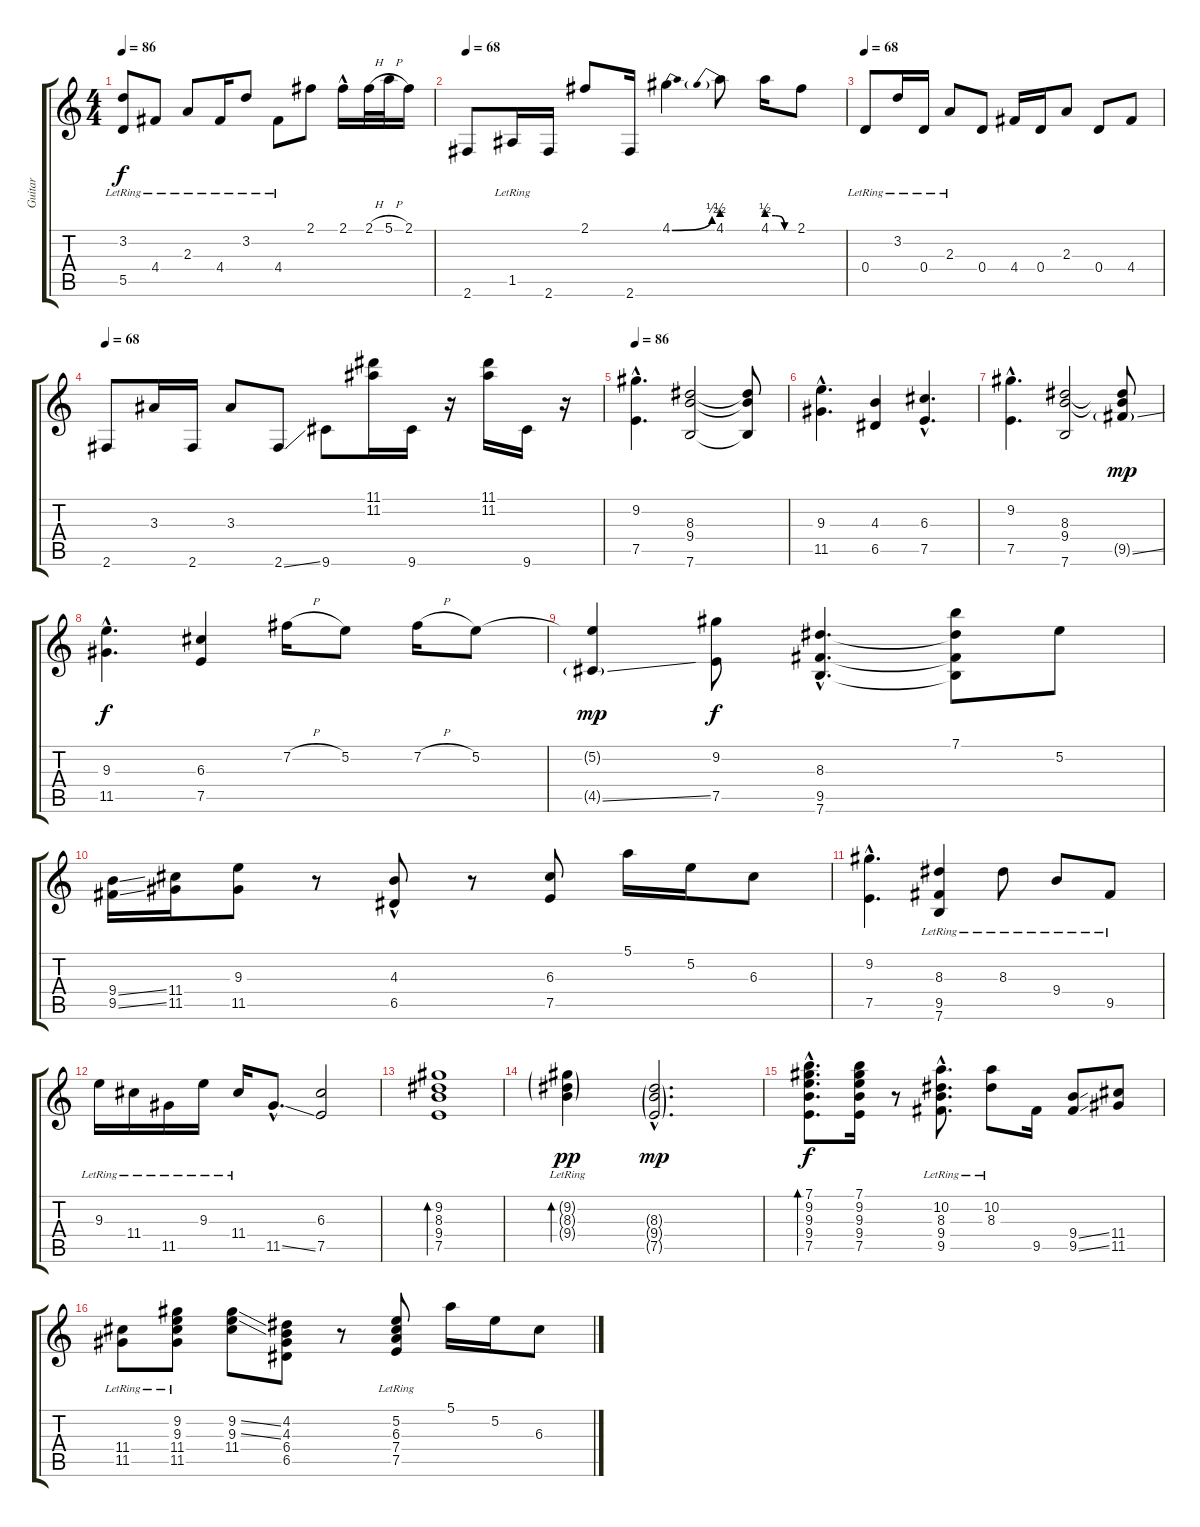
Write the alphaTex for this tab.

\track ("Guitar" "Guitar") {instrument electricguitarclean}
\staff {score tabs}
\tuning (E4 B3 G3 D3 A2 E2) {hide}
\ts (4 4)
\tempo 86
\tempo 68
\tempo 86
\clef g2
\ks c
(3.2{lr} 5.5{lr}).8{dy f instrument electricguitarclean} 4.4{lr}.8 2.3{lr}.8 4.4{lr}.16 3.2{lr}.8 4.4{lr}.8 2.1.8 2.1{hac}.16 2.1{h}.32 5.1{h}.32 2.1.16 |
\tempo 68
2.6.8 1.5{lr}.16 2.6.16 2.1.8 2.6.16 4.1{be (bend 0 0 60 2)}.4 4.1{be (prebend 0 2 60 2)}.8 4.1{be (custom 0 2 20 2 40 0 60 0)}.16 2.1.8 |
\tempo 68
0.4{lr}.8 3.2{lr}.16 0.4{lr}.16 2.3{lr}.8 0.4.8 4.4.16 0.4.16 2.3.8 0.4.8 4.4.8 |
\tempo 68
2.6.8 3.3.16 2.6.16 3.3.8 2.6{ss}.8 9.6.8 (11.1 11.2).16 9.6.16 r.16 (11.1 11.2).16 9.6.16 r.16 |
\tempo 86
(9.2{hac} 7.5{hac}).4{d} (8.3 9.4 7.6).2 (8.3{t} 9.4{t} 7.6{t}).8 |
(9.3{hac} 11.5{hac}).4{d} (4.3 6.5).4 (6.3{hac} 7.5{hac}).4{d} |
(9.2{hac} 7.5{hac}).4{d} (8.3 9.4 7.6).2 (8.3{t} 9.4{t} 9.5{ss g}).8{dy mp} |
(9.3{hac} 11.5{hac}).4{d dy f} (6.3 7.5).4 7.2{h}.16 5.2.8 7.2{h}.16 5.2.8 |
(5.2{t} 4.5{ss g}).4{dy mp} (9.2 7.5).8{dy f} (8.3{hac} 9.5{hac} 7.6{hac}).4{d} (7.1 8.3{t} 9.5{t} 7.6{t}).8 5.2.8 |
(9.4{ss} 9.5{ss}).16 (11.4 11.5).16 (9.3 11.5).8 r.8 (4.3{hac} 6.5).8 r.8 (6.3 7.5).8 5.1.16 5.2.16 6.3.8 |
(9.2{hac} 7.5{hac}).4{d} (8.3 9.5{lr} 7.6{lr}).4 8.3{lr}.8 9.4{lr}.8 9.5{lr}.8 |
9.3{lr}.16 11.4{lr}.16 11.5{lr}.16 9.3{lr}.16 11.4{lr}.16 11.5{ss hac}.8{d} (6.3 7.5).2 |
(9.2 8.3 9.4 7.5).1{bd 120} |
(9.2{g lr} 8.3{g} 9.4{g}).4{bd 60 dy pp} (8.3{g hac} 9.4{g hac} 7.5{g hac}).2{d dy mp} |
(7.1{hac} 9.2{hac} 9.3{hac} 9.4{hac} 7.5{hac}).8{d bd 30 dy f} (7.1 9.2 9.3 9.4 7.5).16 r.8 (10.2{hac} 8.3{hac} 9.4{hac lr} 9.5{hac lr}).8{d} (10.2{lr} 8.3{lr}).8 9.5.16 (9.4{ss} 9.5{ss}).8 (11.4 11.5).8 |
(11.4 11.5{lr}).8 (9.2{lr} 9.3{lr} 11.4 11.5).8 (9.2{ss} 9.3{ss} 11.4).8 (4.2 4.3 6.4 6.5).8 r.8 (5.2{lr} 6.3{lr} 7.4{lr} 7.5{lr}).8 5.1.16 5.2.16 6.3.8
